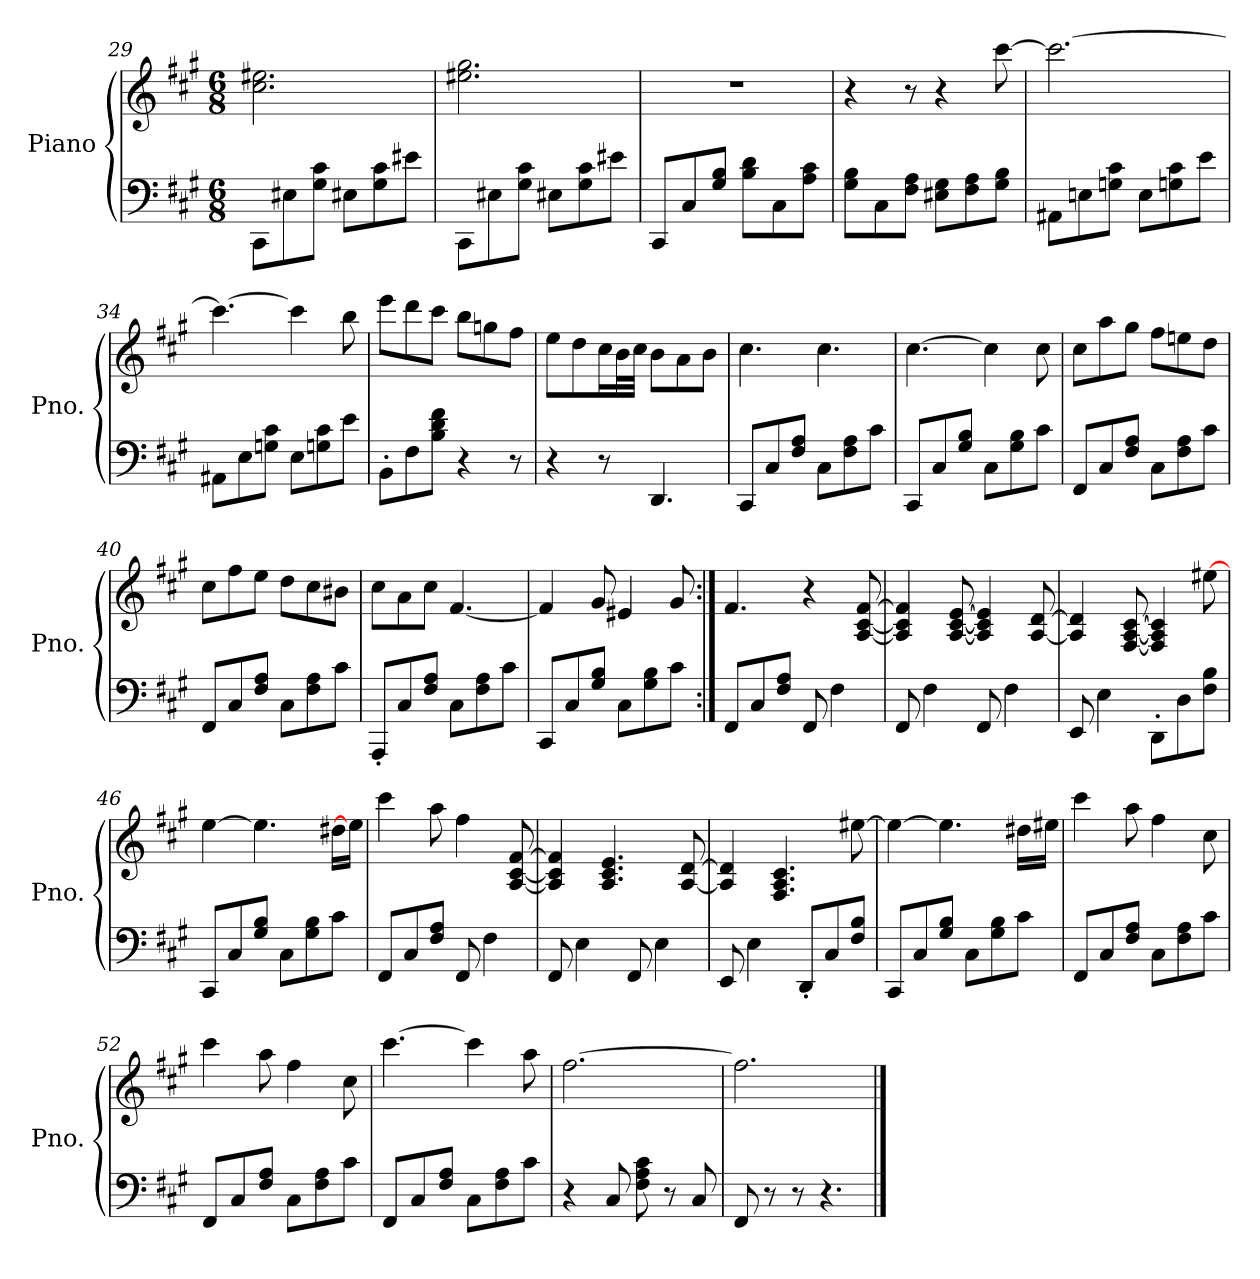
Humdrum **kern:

**kern	**kern
*part1	*part1
*staff2	*staff1
*I"Piano	*
*I'Pno.	*
*clefF4	*clefG2
*k[f#c#g#]	*k[f#c#g#]
*A:	*A:
*M6/8	*M6/8
=29	=29
8CC#\L	2.cc#\ 2.ee#X\
8E#X\	.
8G#\ 8c#\J	.
8E#X\L	.
8G#\ 8c#\	.
8e#X\J	.
=30	=30
8CC#\L	2.ee#X\ 2.gg#\
8E#X\	.
8G#\ 8c#\J	.
8E#X\L	.
8G#\ 8c#\	.
8e#X\J	.
=31	=31
8CC#/L	2.r
8C#/	.
8G#/ 8B/J	.
8B\ 8d\L	.
8C#\	.
8A\ 8c#\J	.
!!LO:LB:g=z
=32	=32
8G#\ 8B\L	4r
8C#\	.
8F#\ 8A\J	8r
8E#X\ 8G#\L	4r
8F#\ 8A\	.
8G#\ 8B\J	[8ccc#\
=33	=33
8AA#X\L	2.ccc#\_
8En\	.
8Gn\ 8c#\J	.
8E\L	.
8Gn\ 8c#\	.
8e\J	.
=34	=34
8AA#X\L	4.ccc#\_
8E\	.
8Gn\ 8c#\J	.
8E\L	4ccc#\]
8Gn\ 8c#\	.
8e\J	8bb\
=35	=35
8BB'\L	8eee\L
8F#\	8ddd\
8B\ 8d\ 8f#\J	8ccc#\J
4r	8bb\L
.	8ggn\
8r	8ff#\J
!!LO:PB:g=z
=36	=36
4r	8ee\L
.	8dd\
8r	16cc#\L
.	32b\L
.	32cc#\JJJ
4.DD/	8b\L
.	8a\
.	8b\J
=37	=37
8CC#/L	4.cc#\
8C#/	.
8F#/ 8A/J	.
8C#\L	4.cc#\
8F#\ 8A\	.
8c#\J	.
=38	=38
8CC#/L	[4.cc#\
8C#/	.
8G#/ 8B/J	.
8C#\L	4cc#\]
8G#\ 8B\	.
8c#\J	8cc#\
=39	=39
8FF#/L	8cc#\L
8C#/	8aa\
8F#/ 8A/J	8gg#\J
8C#\L	8ff#\L
8F#\ 8A\	8een\
8c#\J	8dd\J
!!LO:LB:g=z
=40	=40
8FF#/L	8cc#\L
8C#/	8ff#\
8F#/ 8A/J	8ee\J
8C#\L	8dd\L
8F#\ 8A\	8cc#\
8c#\J	8b#X\J
=41	=41
8AAA'/L	8cc#\L
8C#/	8a\
8F#/ 8A/J	8cc#\J
8C#\L	[4.f#/
8F#\ 8A\	.
8c#\J	.
=42	=42
8CC#/L	4f#/]
8C#/	.
8G#/ 8B/J	8g#/
8C#\L	4e#X/
8G#\ 8B\	.
8c#\J	8g#/
=43:|!	=43:|!
8FF#/L	4.f#/
8C#/	.
8F#/ 8A/J	.
8FF#/	4r
4F#\	.
.	[8A/ [8c#/ [8f#/
!!LO:LB:g=z
=44	=44
8FF#/	4A/] 4c#/] 4f#/]
4F#\	.
.	[8A/ [8c#/ [8e/
8FF#/	4A/] 4c#/] 4e/]
4F#\	.
.	[8A/ [8d/
=45	=45
8EE/	4A/] 4d/]
4E\	.
.	[8F#/ [8A/ [8c#/
8DD'\L	4F#/] 4A/] 4c#/]
8D\	.
8F#\ 8B\J	[8ee#X\
=46	=46
8CC#/L	[4ee\
8C#/	.
8G#/ 8B/J	4.ee\]
8C#\L	.
8G#\ 8B\	.
8c#\J	16dd#X\LL
.	16ee#\JJ]
=47	=47
8FF#/L	4ccc#\
8C#/	.
8F#/ 8A/J	8aa\
8FF#/	4ff#\
4F#\	.
.	[8A/ [8c#/ [8f#/
=48	=48
8FF#/	4A/] 4c#/] 4f#/]
4E\	.
.	4.A/ 4.c#/ 4.e/
8FF#/	.
4E\	.
.	[8A/ [8d/
!!LO:LB:g=z
=49	=49
8EE/	4A/] 4d/]
4E\	.
.	4.F#/ 4.A/ 4.c#/
8DD'/L	.
8C#/	.
8F#/ 8B/J	[8ee#X\
=50	=50
8CC#/L	4ee#\_
8C#/	.
8G#/ 8B/J	4.ee#\]
8C#\L	.
8G#\ 8B\	.
8c#\J	16dd#X\LL
.	16ee#X\JJ
=51	=51
8FF#/L	4ccc#\
8C#/	.
8F#/ 8A/J	8aa\
8C#\L	4ff#\
8F#\ 8A\	.
8c#\J	8cc#\
=52	=52
8FF#/L	4ccc#\
8C#/	.
8F#/ 8A/J	8aa\
8C#\L	4ff#\
8F#\ 8A\	.
8c#\J	8cc#\
=53	=53
8FF#/L	[4.ccc#\
8C#/	.
8F#/ 8A/J	.
8C#\L	4ccc#\]
8F#\ 8A\	.
8c#\J	8aa\
!!LO:PB:g=z
=54	=54
4r	[2.ff#\
8C#/	.
8F#\ 8A\ 8c#\	.
8r	.
8C#/	.
=55	=55
8FF#/	2.ff#\]
8r	.
8r	.
4.r	.
==	==
*-	*-
